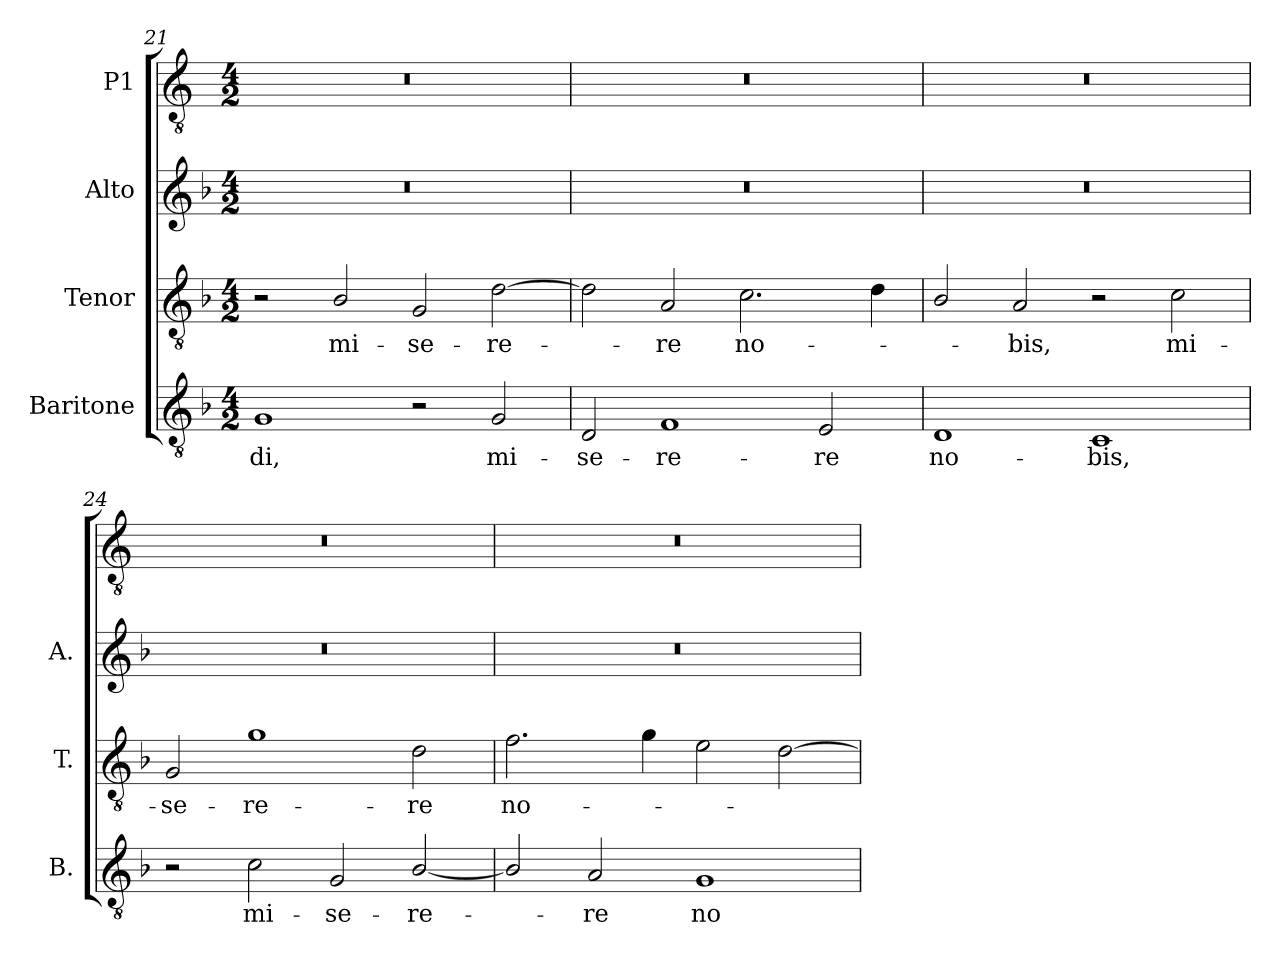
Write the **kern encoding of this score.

**kern	**text	**kern	**text	**kern	**kern
*part4	*part4	*part3	*part3	*part2	*part1
*staff4	*staff4	*staff3	*staff3	*staff2	*staff1
*I"Baritone	*	*I"Tenor	*	*I"Alto	*I"P1
*I'B.	*	*I'T.	*	*I'A.	*
!!LO:LB:g=z
*clefGv2	*	*clefGv2	*	*clefG2	*clefGv2
*ITrd7c12	*	*ITrd7c12	*	*	*ITrd7c12
*k[b-]	*	*k[b-]	*	*k[b-]	*k[]
*F:	*	*F:	*	*F:	*C:
*M4/2	*	*M4/2	*	*M4/2	*M4/2
=21	=21	=21	=21	=21	=21
!	!LO:LY:b:color=#000000	!	!	!LO:N:vis=1	!LO:N:vis=1
1GGi	-di,	2r	.	0r	0r
!	!	!	!LO:LY:b:color=#000000	!	!
.	.	2BB-i/	mi-	.	.
!	!	!	!LO:LY:b:color=#000000	!	!
2r	.	2GGi/	-se-	.	.
!	!LO:LY:b:color=#000000	!	!	!	!
!	!	!	!LO:LY:b:color=#000000	!	!
2GGi/	mi-	[2Di\	-re-	.	.
=22	=22	=22	=22	=22	=22
!	!LO:LY:b:color=#000000	!	!	!LO:N:vis=1	!LO:N:vis=1
2DDi/	-se-	2Di\]	.	0r	0r
!	!LO:LY:b:color=#000000	!	!	!	!
!	!	!	!LO:LY:b:color=#000000	!	!
1FFi	-re-	2AAi/	-re	.	.
!	!	!	!LO:LY:b:color=#000000	!	!
.	.	2.Ci\	no-	.	.
!	!LO:LY:b:color=#000000	!	!	!	!
2EEi/	-re	.	.	.	.
.	.	4Di\	.	.	.
=23	=23	=23	=23	=23	=23
!	!LO:LY:b:color=#000000	!	!	!LO:N:vis=1	!LO:N:vis=1
1DDi	no-	2BB-i/	.	0r	0r
!	!	!	!LO:LY:b:color=#000000	!	!
.	.	2AAi/	-bis,	.	.
!	!LO:LY:b:color=#000000	!	!	!	!
1CCi	-bis,	2r	.	.	.
!	!	!	!LO:LY:b:color=#000000	!	!
.	.	2Ci\	mi-	.	.
=24	=24	=24	=24	=24	=24
!	!	!	!LO:LY:b:color=#000000	!LO:N:vis=1	!LO:N:vis=1
2r	.	2GGi/	-se-	0r	0r
!	!LO:LY:b:color=#000000	!	!	!	!
!	!	!	!LO:LY:b:color=#000000	!	!
2Ci\	mi-	1Gi	-re-	.	.
!	!LO:LY:b:color=#000000	!	!	!	!
2GGi/	-se-	.	.	.	.
!	!LO:LY:b:color=#000000	!	!	!	!
!	!	!	!LO:LY:b:color=#000000	!	!
[2BB-i/	-re-	2Di\	-re	.	.
=25	=25	=25	=25	=25	=25
!	!	!	!LO:LY:b:color=#000000	!LO:N:vis=1	!LO:N:vis=1
2BB-i/]	.	2.Fi\	no-	0r	0r
!	!LO:LY:b:color=#000000	!	!	!	!
2AAi/	-re	.	.	.	.
.	.	4Gi\	.	.	.
!	!LO:LY:b:color=#000000	!	!	!	!
1GGi	no-	2Ei\	.	.	.
.	.	[2Di\	.	.	.
=	=	=	=	=	=
*-	*-	*-	*-	*-	*-
